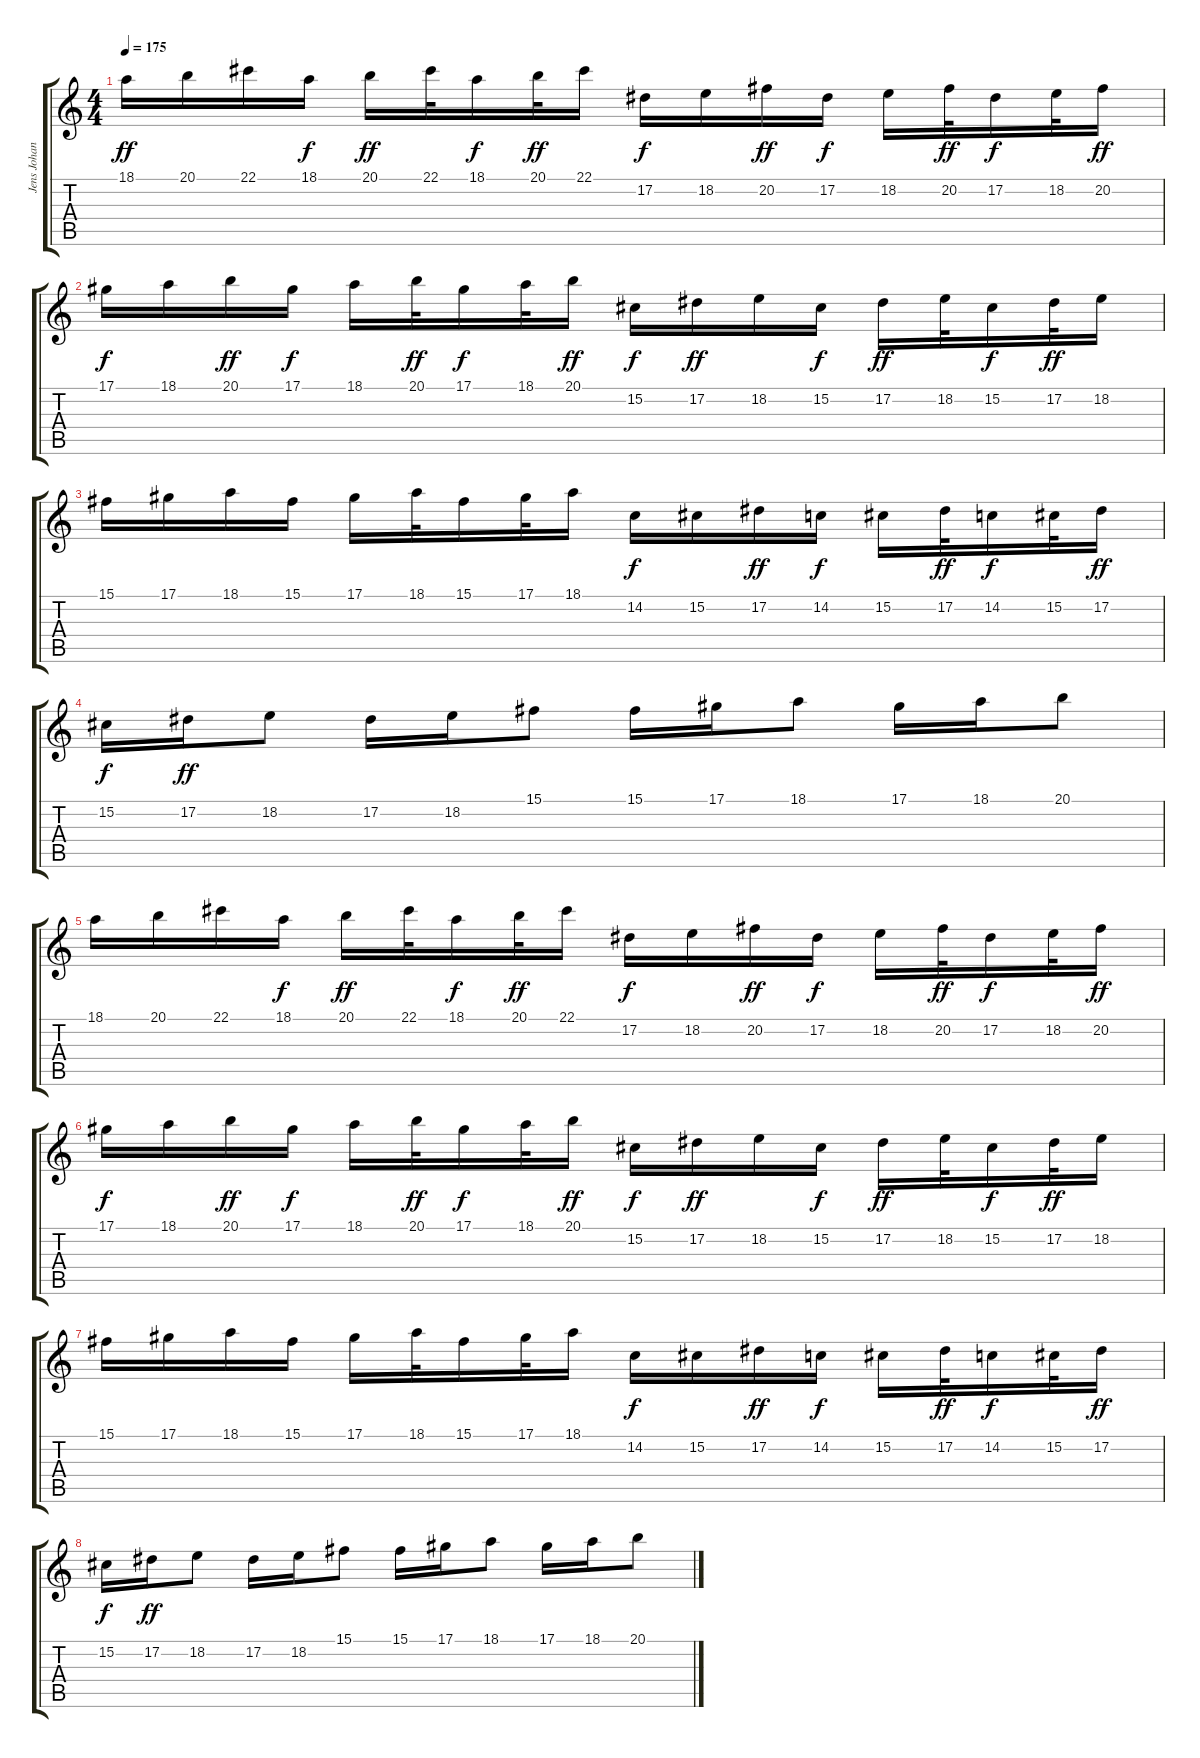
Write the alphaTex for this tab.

\track ("Jens Johansson" "Jens Johan") {instrument harpsichord}
\staff {score tabs}
\tuning (Eb4 Bb3 Gb3 Db3 Ab2 Eb2) {hide}
\ts (4 4)
\tempo 175
\clef g2
\ks c
18.1.16{dy ff} 20.1.16 22.1.16 18.1.16{dy f} 20.1.16{dy ff} 22.1.32 18.1.16{dy f} 20.1.32{dy ff} 22.1.16 17.2.16{dy f} 18.2.16 20.2.16{dy ff} 17.2.16{dy f} 18.2.16 20.2.32{dy ff} 17.2.16{dy f} 18.2.32 20.2.16{dy ff} |
17.1.16{dy f} 18.1.16 20.1.16{dy ff} 17.1.16{dy f} 18.1.16 20.1.32{dy ff} 17.1.16{dy f} 18.1.32 20.1.16{dy ff} 15.2.16{dy f} 17.2.16{dy ff} 18.2.16 15.2.16{dy f} 17.2.16{dy ff} 18.2.32 15.2.16{dy f} 17.2.32{dy ff} 18.2.16 |
15.1.16 17.1.16 18.1.16 15.1.16 17.1.16 18.1.32 15.1.16 17.1.32 18.1.16 14.2.16{dy f} 15.2.16 17.2.16{dy ff} 14.2.16{dy f} 15.2.16 17.2.32{dy ff} 14.2.16{dy f} 15.2.32 17.2.16{dy ff} |
15.2.16{dy f} 17.2.16{dy ff} 18.2.8 17.2.16 18.2.16 15.1.8 15.1.16 17.1.16 18.1.8 17.1.16 18.1.16 20.1.8 |
18.1.16 20.1.16 22.1.16 18.1.16{dy f} 20.1.16{dy ff} 22.1.32 18.1.16{dy f} 20.1.32{dy ff} 22.1.16 17.2.16{dy f} 18.2.16 20.2.16{dy ff} 17.2.16{dy f} 18.2.16 20.2.32{dy ff} 17.2.16{dy f} 18.2.32 20.2.16{dy ff} |
17.1.16{dy f} 18.1.16 20.1.16{dy ff} 17.1.16{dy f} 18.1.16 20.1.32{dy ff} 17.1.16{dy f} 18.1.32 20.1.16{dy ff} 15.2.16{dy f} 17.2.16{dy ff} 18.2.16 15.2.16{dy f} 17.2.16{dy ff} 18.2.32 15.2.16{dy f} 17.2.32{dy ff} 18.2.16 |
15.1.16 17.1.16 18.1.16 15.1.16 17.1.16 18.1.32 15.1.16 17.1.32 18.1.16 14.2.16{dy f} 15.2.16 17.2.16{dy ff} 14.2.16{dy f} 15.2.16 17.2.32{dy ff} 14.2.16{dy f} 15.2.32 17.2.16{dy ff} |
15.2.16{dy f} 17.2.16{dy ff} 18.2.8 17.2.16 18.2.16 15.1.8 15.1.16 17.1.16 18.1.8 17.1.16 18.1.16 20.1.8
